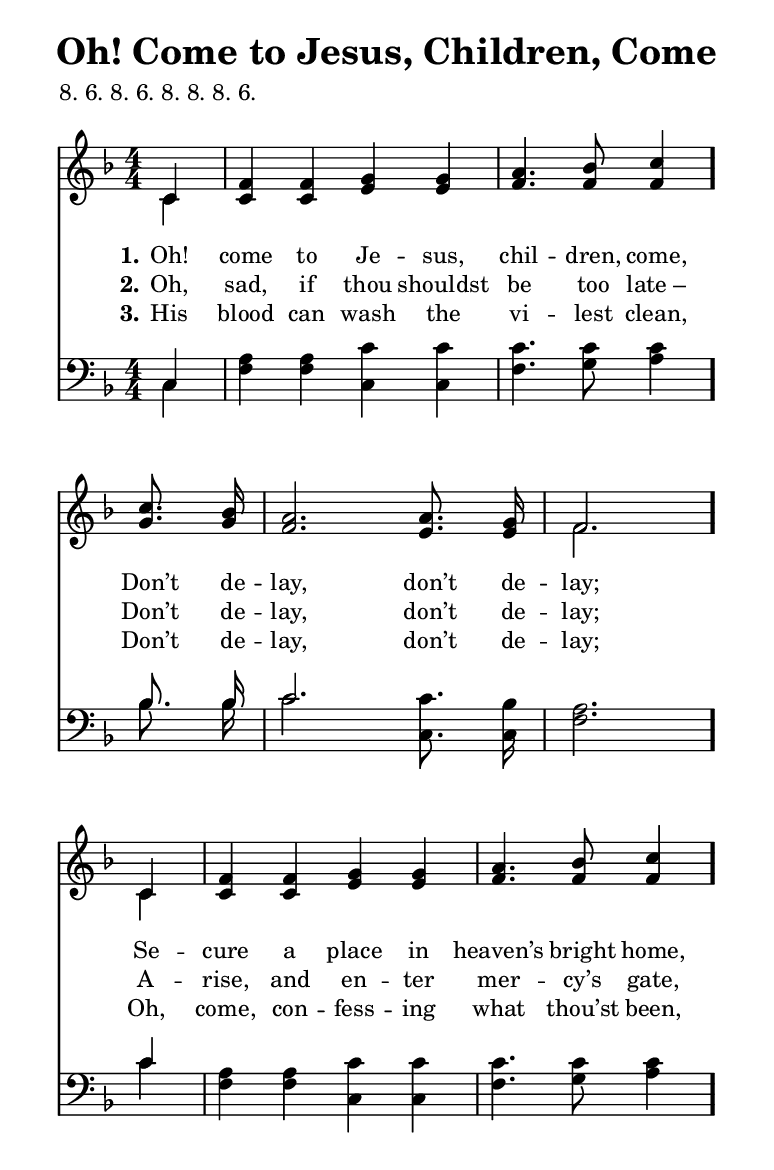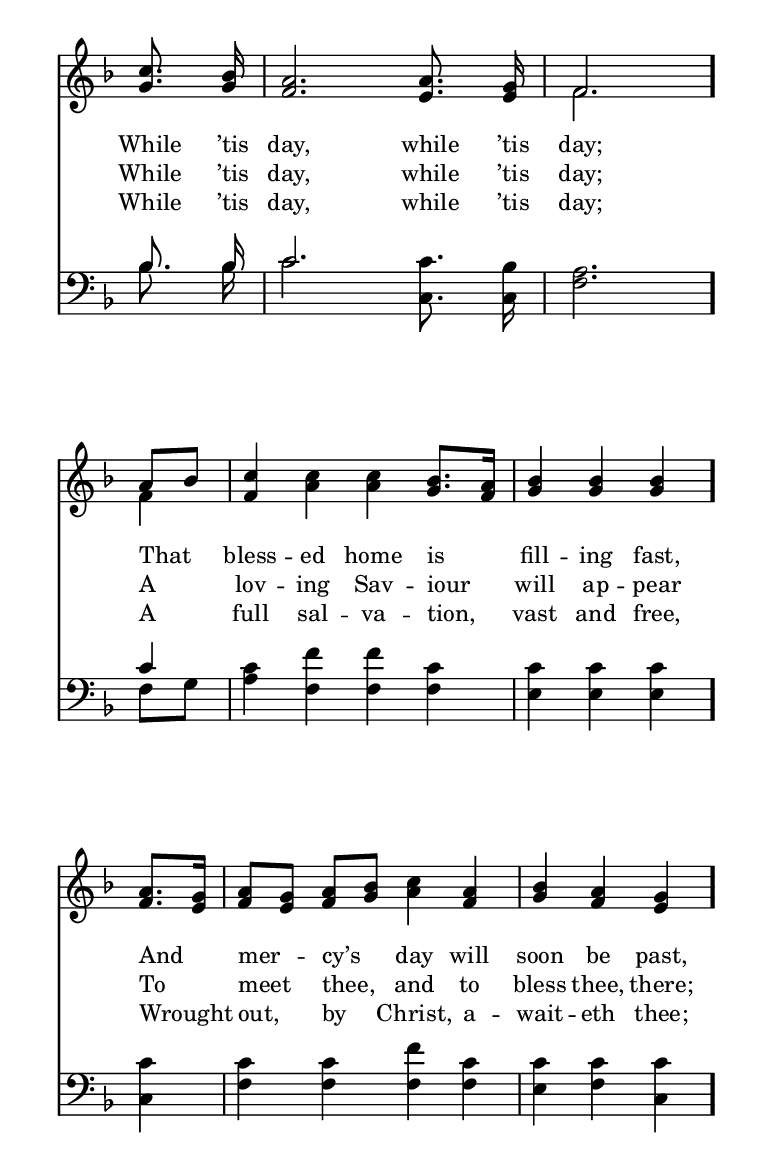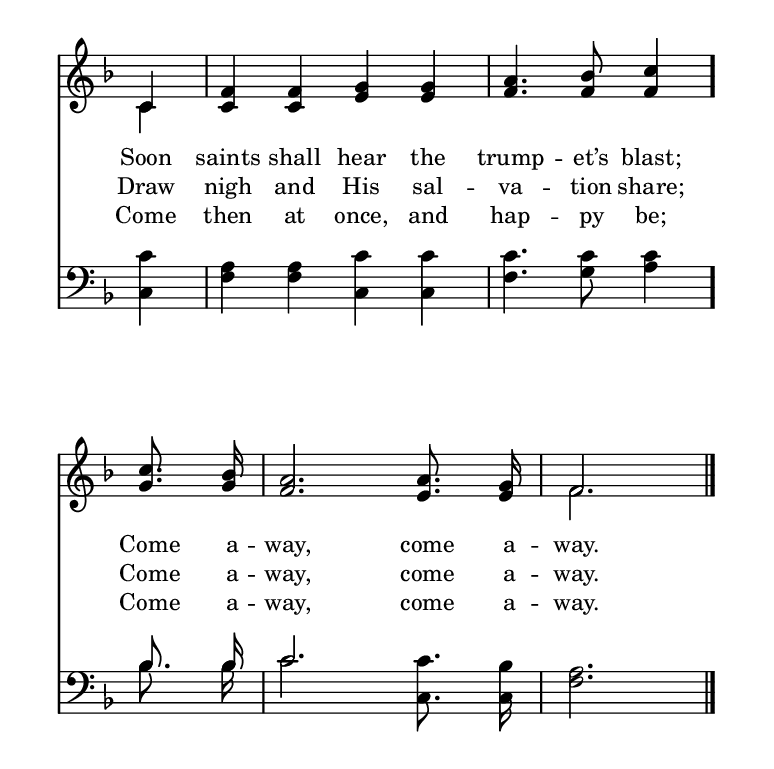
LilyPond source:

\include "common/global.ily"
\paper {
  \include "common/paper.ily"
}

\header{
  %children
  hymnnumber = "322"
  title = "Oh! Come to Jesus, Children, Come"
  tunename = "Don’t Delay"
  meter = "8. 6. 8. 6. 8. 8. 8. 6."
  poet = ""
  composer = ""
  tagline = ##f
}

global = {
  \include "common/overrides.ily"
  \override Staff.TimeSignature.style = #'numbered
  \time 4/4
  \override Score.MetronomeMark.transparent = ##t % hide all fermata changes too
  \tempo 4=90
  \key f \major
  \partial 4
  \autoBeamOff
}

notesSoprano = {
\global
\relative c' {

  c4 | f f g g | a4. bes8 c4
  c8. bes16 | a2. a8. g16 | f2. \break % not \eogbreak -- verified in letter version
  c4 | f f g g | a4. bes8 c4
  c8. bes16 | a2. a8. g16 | f2. \break

  a8[ bes] | c4 c c bes8.[ a16] | bes4 bes bes
  a8.[ g16] | a8[ g] a[ bes] c4 a | bes a g \break
  c,4 | f f g g | a4. bes8 c4
  c8. bes16 | a2. a8. g16 | f2.

  \bar "|."

}
}

notesAlto = {
\global
\relative e' {

  c4 | c c e e | f4. f8 f4
  g8. g16 | f2. e8. e16 | f2.
  c4 | c c e e | f4. f8 f4
  g8. g16 | f2. e8. e16 | f2.

  f4 | f a a g8.[ f16] | g4 g g
  f8.[ e16] | f8[ e] f[ g] a4 f | g f e
  c4 | c c e e | f4. f8 f4
  g8. g16 | f2. e8. e16 | f2.

}
}

notesTenor = {
\global
\relative a, {

  c4 | a' a c c | c4. c8 c4
  bes8. bes16 | c2. c8. bes16 a2.
  c4 | a a c c | c4. c8 c4
  bes8. bes16 | c2. c8. bes16 a2.

  c4 | c f f c | c c c
  c4 | c c f c | c c c
  c4 | a a c c | c4. c8 c4
  bes8. bes16 | c2. c8. bes16 a2.

}
}

notesBass = {
\global
\relative f {

  c4 | f f c c | f4. g8 a4
  bes8. bes16 | c2. c,8. c16 | f2.
  c'4 | f, f c c | f4. g8 a4
  bes8. bes16 | c2. c,8. c16 | f2.

  f8[ g] | a4 f f f | e e e
  c4 | f f f f | e f c
  c4 | f f c c | f4. g8 a4
  bes8. bes16 | c2. c,8. c16 | f2.

}
}

wordsA = \lyricmode {
\set stanza = "1."

Oh! come to Je -- sus, chil -- dren, come, \bar "."
Don’t de -- lay, don’t de -- lay; \bar "."
Se -- cure a place in heaven’s bright home, \bar "."
While ’tis day, while ’tis day; \bar "."
That bless -- ed home is fill -- ing fast, \bar "."
And mer -- cy’s day will soon be past, \bar "."
Soon saints shall hear the trump -- et’s blast; \bar "."
Come a -- way, come a -- way. \bar "."

}

wordsB = \lyricmode {
\set stanza = "2."

Oh, sad, if thou shouldst be too late_–
Don’t de -- lay, don’t de -- lay;
A -- rise, and en -- ter mer -- cy’s gate,
While ’tis day, while ’tis day;
A lov -- ing Sav -- iour will ap -- pear
To meet thee, and to bless thee, there;
Draw nigh and His sal -- va -- tion share;
Come a -- way, come a -- way.

}

wordsC = \lyricmode {
\set stanza = "3."

His blood can wash the vi -- lest clean,
Don’t de -- lay, don’t de -- lay;
Oh, come, con -- fess -- ing what thou’st been,
While ’tis day, while ’tis day;
A full sal -- va -- tion, vast and free,
Wrought out, by Christ, a -- wait -- eth thee;
Come then at once, and hap -- py be;
Come a -- way, come a -- way.

}

\score {
  \context ChoirStaff <<
    \context Staff = upper <<
      \set Staff.autoBeaming = ##f
      \set ChoirStaff.systemStartDelimiter = #'SystemStartBar
      \set ChoirStaff.printPartCombineTexts = ##f
      \partcombine #'(2 . 9) \notesSoprano \notesAlto
      \context NullVoice = sopranos { \voiceOne << \notesSoprano >> }
      \context Lyrics = one   \lyricsto sopranos \wordsA
      \context Lyrics = two   \lyricsto sopranos \wordsB
      \context Lyrics = three \lyricsto sopranos \wordsC
    >>
    \context Staff = men <<
      \set Staff.autoBeaming = ##f
      \clef bass
      \set ChoirStaff.printPartCombineTexts = ##f
      \partcombine #'(2 . 9) \notesTenor \notesBass
    >>
  >>
  \layout {
    \include "common/layout.ily"
  }
  \midi{
    \include "common/midi.ily"
  }
}

\version "2.19.49"  % necessary for upgrading to future LilyPond versions.

% vi:set et ts=2 sw=2 ai nocindent syntax=lilypond:
